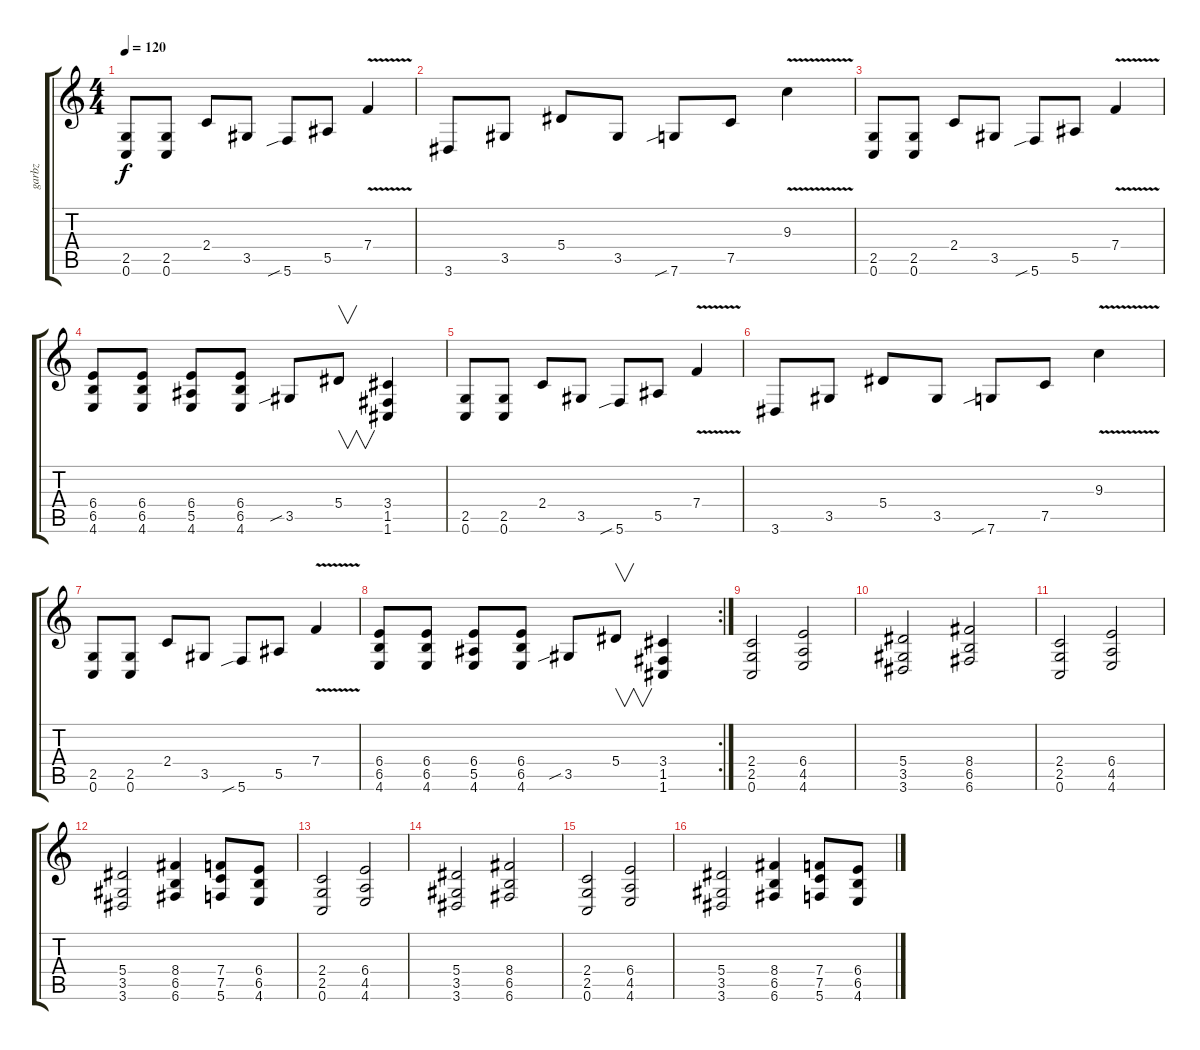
\track ("garbz" "garbz") {instrument overdrivenguitar}
\staff {score tabs}
\tuning (C4 G3 Eb3 Bb2 F2 C2) {hide}
\ts (4 4)
\tempo 120
\clef g2
\ks c
(2.5 0.6).8{dy f} (2.5 0.6).8 2.4.8 3.5.8 5.6{sib}.8 5.5.8 7.4{v}.4 |
3.6.8 3.5.8 5.4.8 3.5.8 7.6{sib}.8 7.5.8 9.3{v}.4 |
(2.5 0.6).8 (2.5 0.6).8 2.4.8 3.5.8 5.6{sib}.8 5.5.8 7.4{v}.4 |
(6.4 6.5 4.6).8 (6.4 6.5 4.6).8 (6.4 5.5 4.6).8 (6.4 6.5 4.6).8 3.5{sib}.8 5.4.8{v} (3.4 1.5 1.6).4 |
(2.5 0.6).8 (2.5 0.6).8 2.4.8 3.5.8 5.6{sib}.8 5.5.8 7.4{v}.4 |
3.6.8 3.5.8 5.4.8 3.5.8 7.6{sib}.8 7.5.8 9.3{v}.4 |
(2.5 0.6).8 (2.5 0.6).8 2.4.8 3.5.8 5.6{sib}.8 5.5.8 7.4{v}.4 |
\rc 2
(6.4 6.5 4.6).8 (6.4 6.5 4.6).8 (6.4 5.5 4.6).8 (6.4 6.5 4.6).8 3.5{sib}.8 5.4.8{v} (3.4 1.5 1.6).4 |
(2.4 2.5 0.6).2 (6.4 4.5 4.6).2 |
(5.4 3.5 3.6).2 (8.4 6.5 6.6).2 |
(2.4 2.5 0.6).2 (6.4 4.5 4.6).2 |
(5.4 3.5 3.6).2 (8.4 6.5 6.6).4 (7.4 7.5 5.6).8 (6.4 6.5 4.6).8 |
(2.4 2.5 0.6).2 (6.4 4.5 4.6).2 |
(5.4 3.5 3.6).2 (8.4 6.5 6.6).2 |
(2.4 2.5 0.6).2 (6.4 4.5 4.6).2 |
(5.4 3.5 3.6).2 (8.4 6.5 6.6).4 (7.4 7.5 5.6).8 (6.4 6.5 4.6).8
